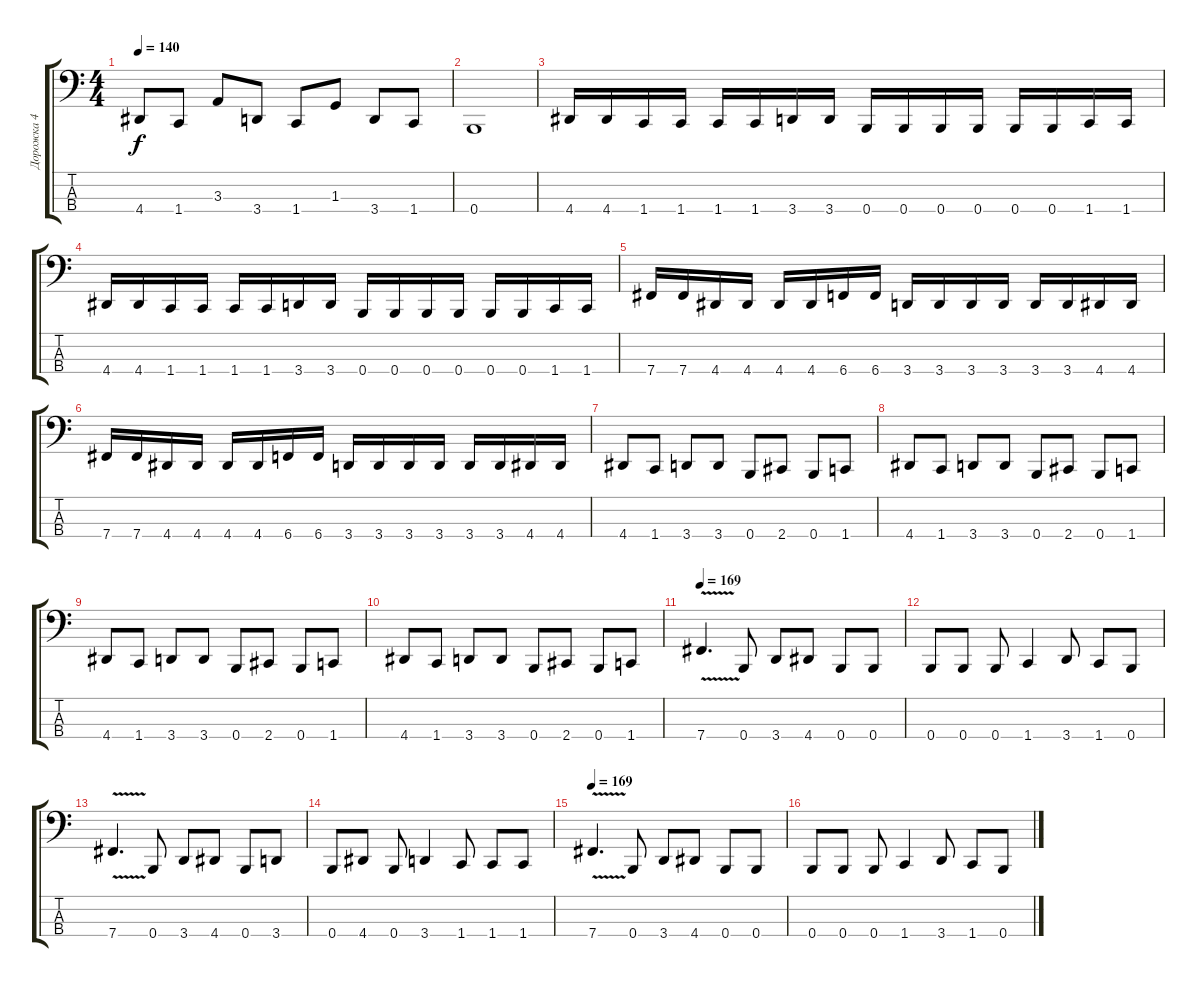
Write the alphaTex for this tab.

\track ("Дорожка 4" "Дорожка 4") {instrument electricbasspick}
\staff {score tabs}
\tuning (E2 B1 Gb1 B0) {hide}
\ts (4 4)
\tempo 140
\clef f4
\ks c
4.4.8{dy f instrument electricbasspick} 1.4.8 3.3.8 3.4.8 1.4.8 1.3.8 3.4.8 1.4.8 |
0.4.1 |
4.4.16 4.4.16 1.4.16 1.4.16 1.4.16 1.4.16 3.4.16 3.4.16 0.4.16 0.4.16 0.4.16 0.4.16 0.4.16 0.4.16 1.4.16 1.4.16 |
4.4.16 4.4.16 1.4.16 1.4.16 1.4.16 1.4.16 3.4.16 3.4.16 0.4.16 0.4.16 0.4.16 0.4.16 0.4.16 0.4.16 1.4.16 1.4.16 |
7.4.16 7.4.16 4.4.16 4.4.16 4.4.16 4.4.16 6.4.16 6.4.16 3.4.16 3.4.16 3.4.16 3.4.16 3.4.16 3.4.16 4.4.16 4.4.16 |
7.4.16 7.4.16 4.4.16 4.4.16 4.4.16 4.4.16 6.4.16 6.4.16 3.4.16 3.4.16 3.4.16 3.4.16 3.4.16 3.4.16 4.4.16 4.4.16 |
4.4.8 1.4.8 3.4.8 3.4.8 0.4.8 2.4.8 0.4.8 1.4.8 |
4.4.8 1.4.8 3.4.8 3.4.8 0.4.8 2.4.8 0.4.8 1.4.8 |
4.4.8 1.4.8 3.4.8 3.4.8 0.4.8 2.4.8 0.4.8 1.4.8 |
4.4.8 1.4.8 3.4.8 3.4.8 0.4.8 2.4.8 0.4.8 1.4.8 |
\tempo 169
7.4{v}.4{d} 0.4.8 3.4.8 4.4.8 0.4.8 0.4.8 |
0.4.8 0.4.8 0.4.8 1.4.4 3.4.8 1.4.8 0.4.8 |
7.4{v}.4{d} 0.4.8 3.4.8 4.4.8 0.4.8 3.4.8 |
0.4.8 4.4.8 0.4.8 3.4.4 1.4.8 1.4.8 1.4.8 |
\tempo 169
7.4{v}.4{d} 0.4.8 3.4.8 4.4.8 0.4.8 0.4.8 |
0.4.8 0.4.8 0.4.8 1.4.4 3.4.8 1.4.8 0.4.8
